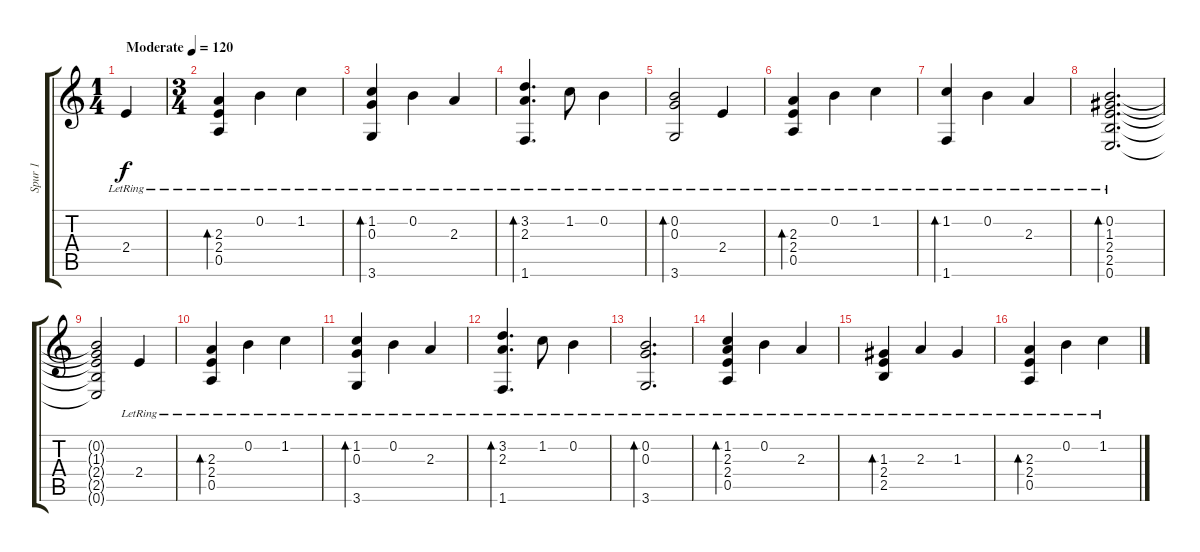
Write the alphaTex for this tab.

\track ("Spur 1" "Spur 1") {instrument acousticguitarsteel}
\staff {score tabs}
\tuning (E4 B3 G3 D3 A2 E2) {hide}
\ts (1 4)
\tempo (120 "Moderate")
\clef g2
\ks c
2.4{lr}.4{dy f instrument acousticguitarsteel} |
\ts (3 4)
(2.3{lr} 2.4{lr} 0.5{lr}).4{bd 480} 0.2{lr}.4 1.2{lr}.4 |
(1.2{lr} 0.3{lr} 3.6{lr}).4{bd 480} 0.2{lr}.4 2.3{lr}.4 |
(3.2{lr} 2.3{lr} 1.6{lr}).4{d bd 480} 1.2{lr}.8 0.2{lr}.4 |
(0.2{lr} 0.3{lr} 3.6{lr}).2{bd 480} 2.4{lr}.4 |
(2.3{lr} 2.4{lr} 0.5{lr}).4{bd 480} 0.2{lr}.4 1.2{lr}.4 |
(1.2{lr} 1.6{lr}).4{bd 480} 0.2{lr}.4 2.3{lr}.4 |
(0.2{lr} 1.3{lr} 2.4{lr} 2.5{lr} 0.6{lr}).2{d bd 480} |
(0.2{t} 1.3{t} 2.4{t} 2.5{t} 0.6{t}).2 2.4{lr}.4 |
(2.3{lr} 2.4{lr} 0.5{lr}).4{bd 480} 0.2{lr}.4 1.2{lr}.4 |
(1.2{lr} 0.3{lr} 3.6{lr}).4{bd 480} 0.2{lr}.4 2.3{lr}.4 |
(3.2{lr} 2.3{lr} 1.6{lr}).4{d bd 480} 1.2{lr}.8 0.2{lr}.4 |
(0.2{lr} 0.3{lr} 3.6{lr}).2{d bd 480} |
(1.2{lr} 2.3{lr} 2.4{lr} 0.5{lr}).4{bd 480} 0.2{lr}.4 2.3{lr}.4 |
(1.3{lr} 2.4{lr} 2.5{lr}).4{bd 480} 2.3{lr}.4 1.3{lr}.4 |
(2.3{lr} 2.4{lr} 0.5{lr}).4{bd 480} 0.2{lr}.4 1.2{lr}.4
